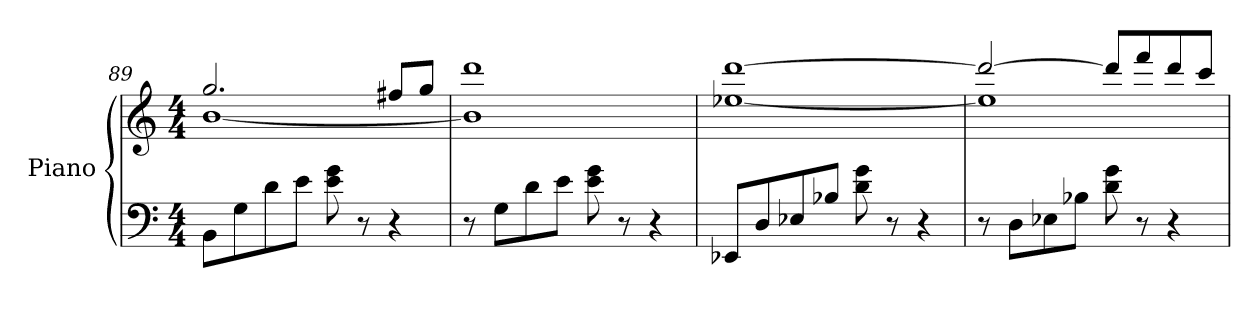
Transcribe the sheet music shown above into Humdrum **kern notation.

**kern	**kern
*part1	*part1
*staff2	*staff1
*I"Piano	*
*I'Pno.	*
*clefF4	*clefG2
*k[]	*k[]
*M4/4	*M4/4
=89	=89
*	*^
8BB\L	2.gg/	[1b
8G\	.	.
8d\	.	.
8e\J	.	.
8e\ 8g\	.	.
8r	.	.
4r	8ff#X/L	.
.	8gg/J	.
=90	=90	=90
8r	1ddd	1b]
8G\L	.	.
8d\	.	.
8e\J	.	.
8e\ 8g\	.	.
8r	.	.
4r	.	.
=91	=91	=91
8EE-X/L	[1ddd	[1ee-X
8D/	.	.
8E-X/	.	.
8B-X/J	.	.
8d\ 8g\	.	.
8r	.	.
4r	.	.
!!LO:LB:g=z	!!
=92	=92	=92
8r	2ddd/_	1ee-]
8D\L	.	.
8E-X\	.	.
8B-X\J	.	.
8d\ 8g\	8ddd/L]	.
8r	8fff/	.
4r	8ddd/	.
.	8ccc/J	.
*	*v	*v
=	=
*-	*-
